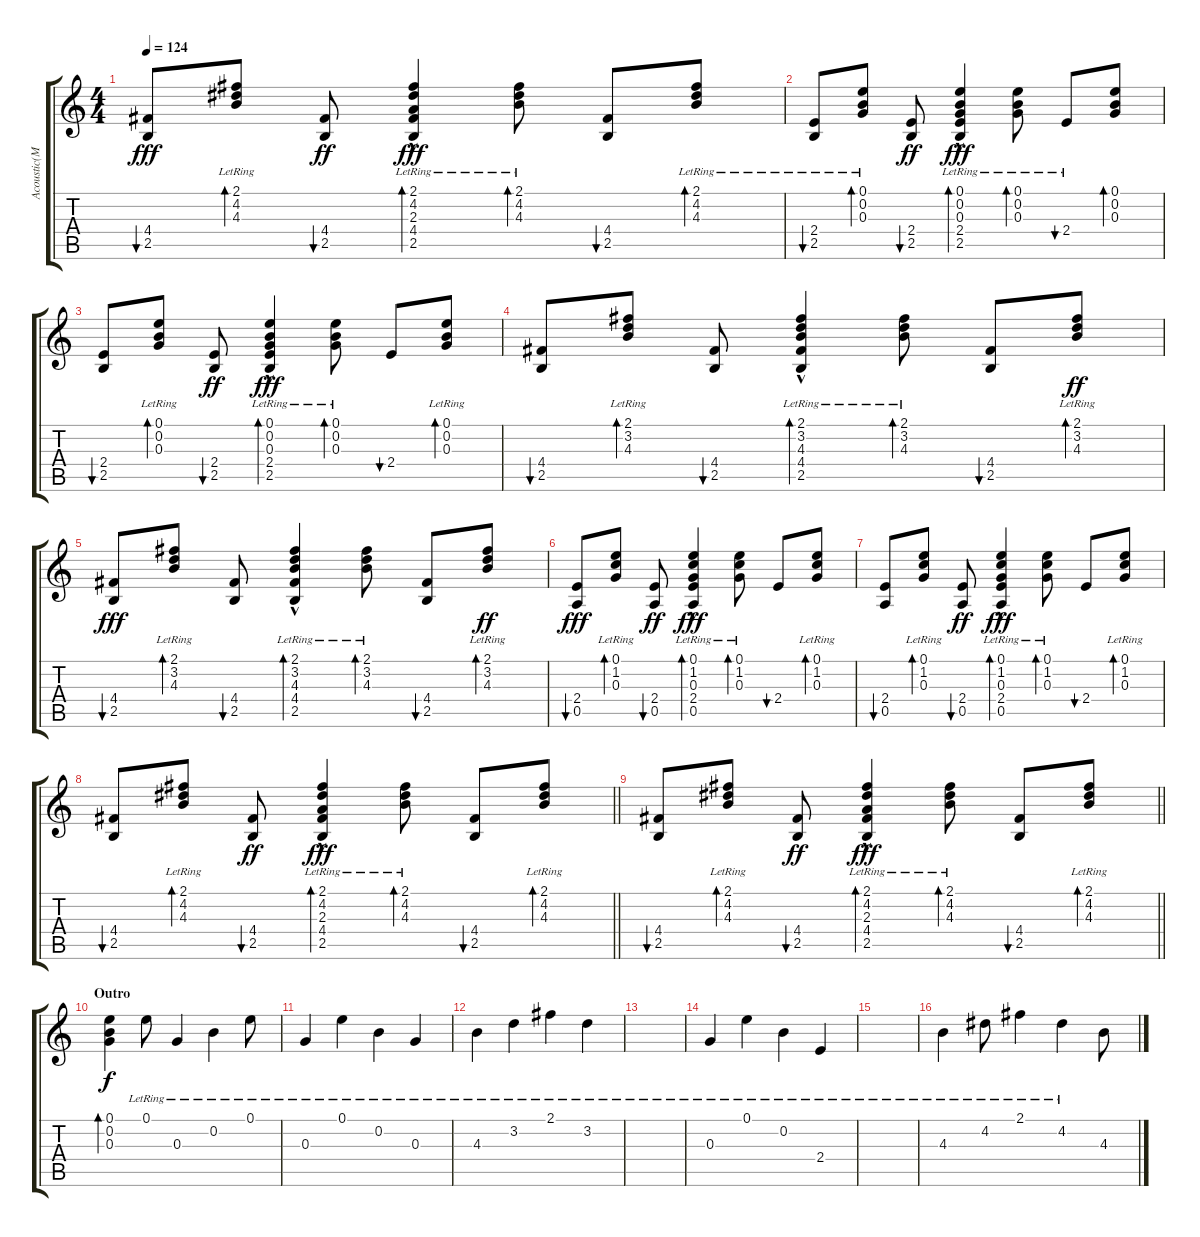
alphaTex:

\track ("Acoustic(Mhala)" "Acoustic(M") {instrument acousticguitarsteel}
\staff {score tabs}
\tuning (E4 B3 G3 D3 A2 E2) {hide}
\ts (4 4)
\tempo 124
\clef g2
\ks c
(4.4 2.5).8{bu 30 dy fff} (2.1 4.2 4.3{lr}).8{bd 30} (4.4 2.5).8{bu 30 dy ff} (2.1 4.2 2.3{lr} 4.4 2.5{hac}).4{bd 30 dy fff} (2.1 4.2 4.3{lr}).8{bd 30} (4.4 2.5).8{bu 30} (2.1 4.2 4.3{lr}).8{bd 30} |
(2.4{lr} 2.5).8{bu 30} (0.1 0.2 0.3{lr}).8{bd 30} (2.4 2.5).8{bu 30 dy ff} (0.1 0.2{hac} 0.3{lr} 2.4 2.5).4{bd 30 dy fff} (0.1 0.2 0.3{lr}).8{bd 30} 2.4{lr}.8{bu 30} (0.1 0.2 0.3).8{bd 30} |
(2.4 2.5).8{bu 30} (0.1 0.2 0.3{lr}).8{bd 30} (2.4 2.5).8{bu 30 dy ff} (0.1 0.2{hac} 0.3{lr} 2.4 2.5).4{bd 30 dy fff} (0.1 0.2 0.3{lr}).8{bd 30} 2.4.8{bu 30} (0.1 0.2 0.3{lr}).8{bd 30} |
(4.4 2.5).8{bu 30} (2.1 3.2 4.3{lr}).8{bd 30} (4.4 2.5).8{bu 30} (2.1 3.2{hac} 4.3{lr} 4.4 2.5).4{bd 30} (2.1 3.2 4.3{lr}).8{bd 30} (4.4 2.5).8{bu 30} (2.1 3.2 4.3{lr}).8{bd 30 dy ff} |
(4.4 2.5).8{bu 30 dy fff} (2.1 3.2 4.3{lr}).8{bd 30} (4.4 2.5).8{bu 30} (2.1 3.2 4.3{lr} 4.4 2.5{hac}).4{bd 30} (2.1 3.2 4.3{lr}).8{bd 30} (4.4 2.5).8{bu 30} (2.1 3.2 4.3{lr}).8{bd 30 dy ff} |
(2.4 0.5).8{bu 30 dy fff} (0.1 1.2 0.3{lr}).8{bd 30} (2.4 0.5).8{bu 30 dy ff} (0.1 1.2 0.3{lr} 2.4 0.5{hac}).4{bd 30 dy fff} (0.1 1.2 0.3{lr}).8{bd 30} 2.4.8{bu 30} (0.1 1.2 0.3{lr}).8{bd 30} |
(2.4 0.5).8{bu 30} (0.1 1.2 0.3{lr}).8{bd 30} (2.4 0.5).8{bu 30 dy ff} (0.1 1.2 0.3{lr} 2.4 0.5{hac}).4{bd 30 dy fff} (0.1 1.2 0.3{lr}).8{bd 30} 2.4.8{bu 30} (0.1 1.2 0.3{lr}).8{bd 30} |
\barLineRight lightlight
(4.4 2.5).8{bu 30} (2.1 4.2 4.3{lr}).8{bd 30} (4.4 2.5).8{bu 30 dy ff} (2.1 4.2 2.3{lr} 4.4 2.5{hac}).4{bd 30 dy fff} (2.1 4.2 4.3{lr}).8{bd 30} (4.4 2.5).8{bu 30} (2.1 4.2 4.3{lr}).8{bd 30} |
\barLineRight lightlight
(4.4 2.5).8{bu 30} (2.1 4.2 4.3{lr}).8{bd 30} (4.4 2.5).8{bu 30 dy ff} (2.1 4.2 2.3{lr} 4.4 2.5{hac}).4{bd 30 dy fff} (2.1 4.2 4.3{lr}).8{bd 30} (4.4 2.5).8{bu 30} (2.1 4.2 4.3{lr}).8{bd 30} |
\section ("" "Outro")
(0.1 0.2 0.3).4{bd 240 dy f} 0.1{lr}.8 0.3{lr}.4 0.2{lr}.4 0.1{lr}.8 |
0.3{lr}.4 0.1{lr}.4 0.2{lr}.4 0.3{lr}.4 |
4.3{lr}.4 3.2{lr}.4 2.1{lr}.4 3.2{lr}.4 |
|
0.3{lr}.4 0.1{lr}.4 0.2{lr}.4 2.4{lr}.4 |
|
4.3{lr}.4 4.2{lr}.8 2.1{lr}.4 4.2{lr}.4 4.3.8
